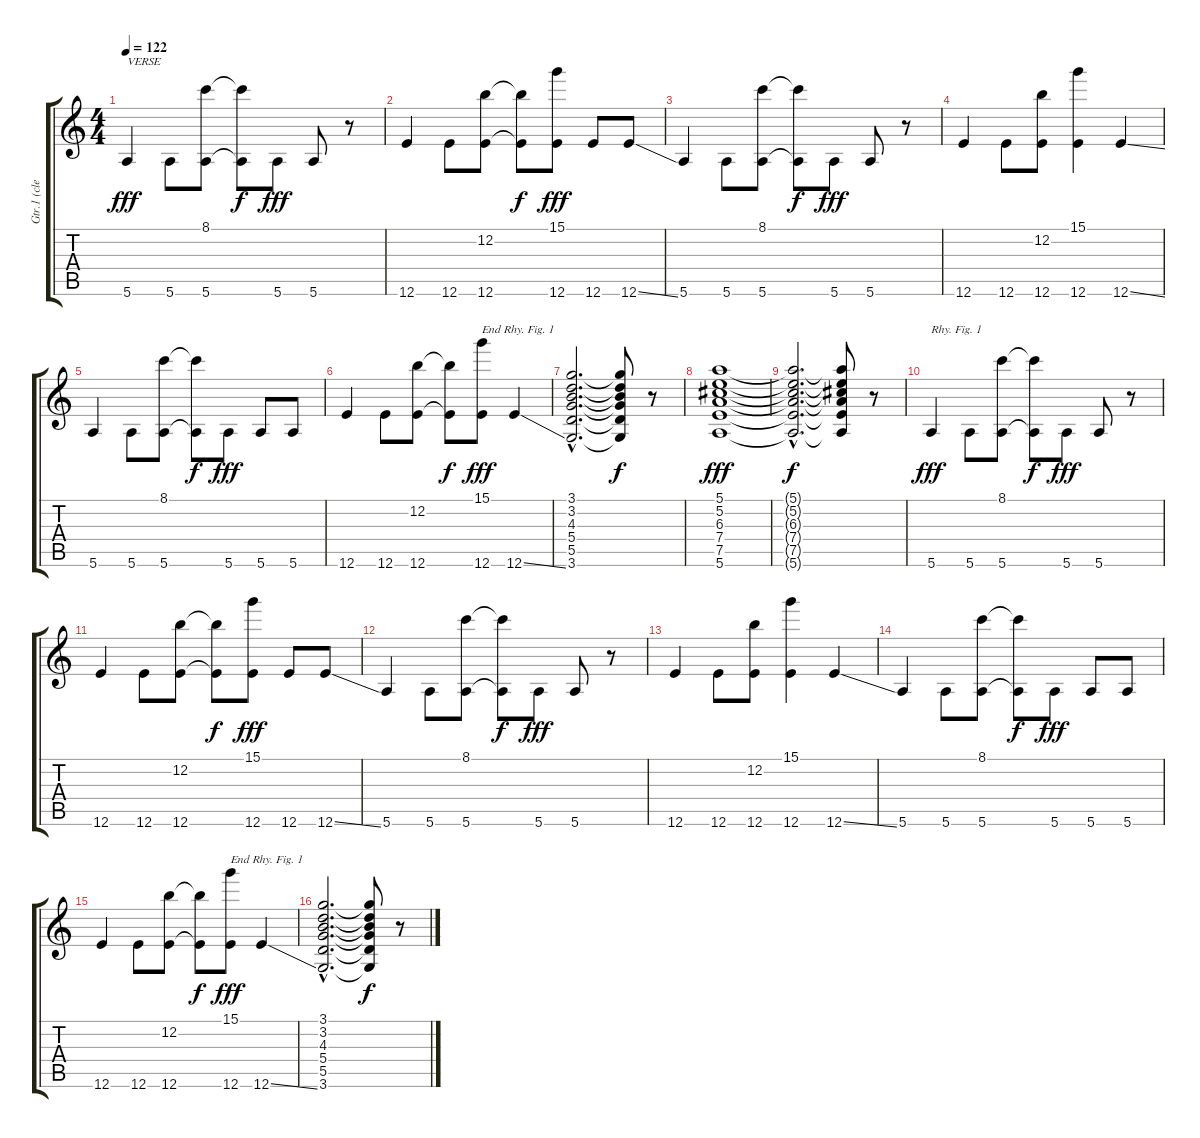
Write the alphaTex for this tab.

\track ("Gtr.1 (clean)" "Gtr.1 (cle") {instrument electricguitarclean}
\staff {score tabs}
\tuning (E4 B3 G3 D3 A2 E2) {hide}
\ts (4 4)
\tempo 122
\clef g2
\ks c
5.6.4{txt "VERSE" dy fff} 5.6.8 (8.1 5.6).8 (8.1{t} 5.6{t}).8{dy f} 5.6.8{dy fff} 5.6.8 r.8 |
12.6.4 12.6.8 (12.2 12.6).8 (12.2{t} 12.6{t}).8{dy f} (15.1 12.6).8{dy fff} 12.6.8 12.6{ss}.8 |
5.6.4 5.6.8 (8.1 5.6).8 (8.1{t} 5.6{t}).8{dy f} 5.6.8{dy fff} 5.6.8 r.8 |
12.6.4 12.6.8 (12.2 12.6).8 (15.1 12.6).4 12.6{ss}.4 |
5.6.4 5.6.8 (8.1 5.6).8 (8.1{t} 5.6{t}).8{dy f} 5.6.8{dy fff} 5.6.8 5.6.8 |
12.6.4 12.6.8 (12.2 12.6).8 (12.2{t} 12.6{t}).8{dy f} (15.1 12.6).8{txt "End Rhy. Fig. 1" dy fff} 12.6{ss}.4 |
(3.1{hac} 3.2{hac} 4.3{hac} 5.4{hac} 5.5{hac} 3.6{hac}).2{d} (3.1{t} 3.2{t} 4.3{t} 5.4{t} 5.5{t} 3.6{t}).8{dy f} r.8 |
(5.1 5.2 6.3 7.4 7.5 5.6).1{dy fff} |
(5.1{hac t} 5.2{hac t} 6.3{hac t} 7.4{hac t} 7.5{hac t} 5.6{hac t}).2{d dy f} (5.1{t} 5.2{t} 6.3{t} 7.4{t} 7.5{t} 5.6{t}).8 r.8 |
5.6.4{txt "Rhy. Fig. 1" dy fff} 5.6.8 (8.1 5.6).8 (8.1{t} 5.6{t}).8{dy f} 5.6.8{dy fff} 5.6.8 r.8 |
12.6.4 12.6.8 (12.2 12.6).8 (12.2{t} 12.6{t}).8{dy f} (15.1 12.6).8{dy fff} 12.6.8 12.6{ss}.8 |
5.6.4 5.6.8 (8.1 5.6).8 (8.1{t} 5.6{t}).8{dy f} 5.6.8{dy fff} 5.6.8 r.8 |
12.6.4 12.6.8 (12.2 12.6).8 (15.1 12.6).4 12.6{ss}.4 |
5.6.4 5.6.8 (8.1 5.6).8 (8.1{t} 5.6{t}).8{dy f} 5.6.8{dy fff} 5.6.8 5.6.8 |
12.6.4 12.6.8 (12.2 12.6).8 (12.2{t} 12.6{t}).8{dy f} (15.1 12.6).8{txt "End Rhy. Fig. 1" dy fff} 12.6{ss}.4 |
(3.1{hac} 3.2{hac} 4.3{hac} 5.4{hac} 5.5{hac} 3.6{hac}).2{d} (3.1{t} 3.2{t} 4.3{t} 5.4{t} 5.5{t} 3.6{t}).8{dy f} r.8
